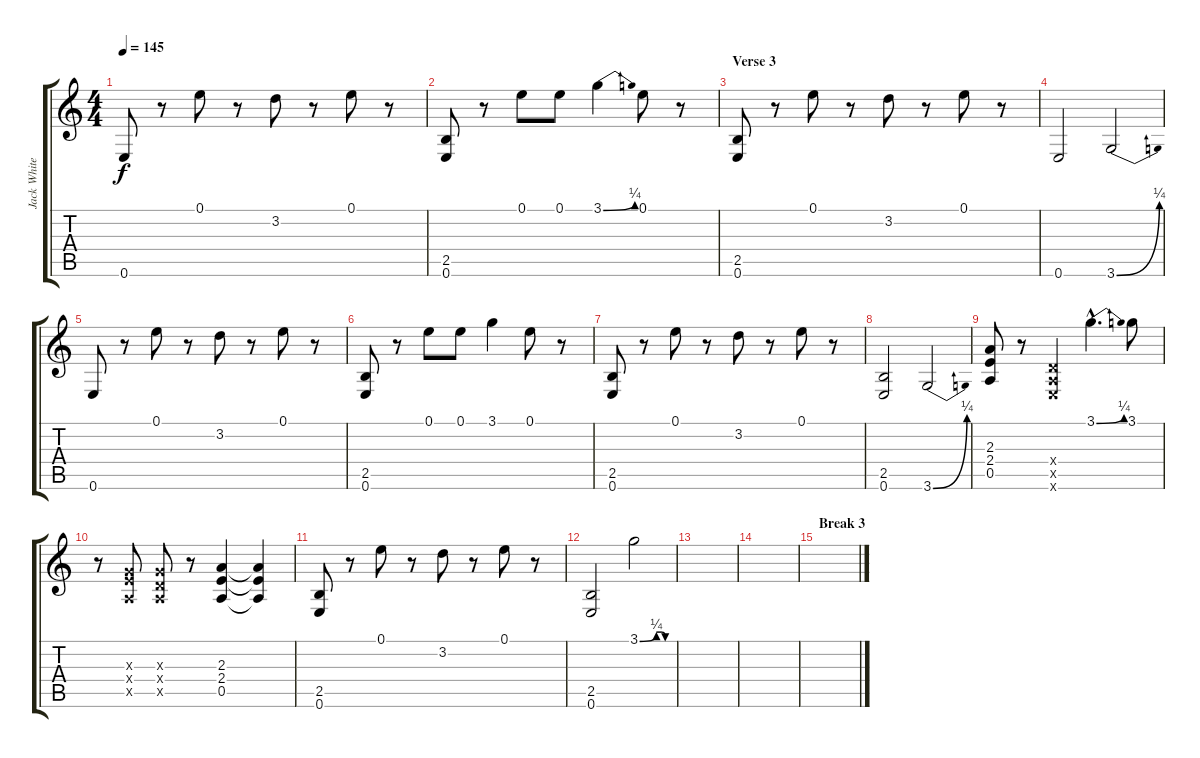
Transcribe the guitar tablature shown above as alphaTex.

\track ("Jack White - Lead Guitar" "Jack White") {instrument distortionguitar}
\staff {score tabs}
\tuning (E4 B3 G3 D3 A2 E2) {hide}
\ts (4 4)
\tempo 145
\clef g2
\ks c
0.6.8{dy f} r.8 0.1.8 r.8 3.2.8 r.8 0.1.8 r.8 |
(2.5 0.6).8 r.8 0.1.8 0.1.8 3.1{be (bend 0 0 60 1)}.4 0.1.8 r.8 |
\section ("" "Verse 3")
(2.5 0.6).8 r.8 0.1.8 r.8 3.2.8 r.8 0.1.8 r.8 |
0.6.2 3.6{be (bend 0 0 60 1)}.2 |
0.6.8 r.8 0.1.8 r.8 3.2.8 r.8 0.1.8 r.8 |
(2.5 0.6).8 r.8 0.1.8 0.1.8 3.1.4 0.1.8 r.8 |
(2.5 0.6).8 r.8 0.1.8 r.8 3.2.8 r.8 0.1.8 r.8 |
(2.5 0.6).2 3.6{be (bend 0 0 60 1)}.2 |
(2.3 2.4 0.5).8 r.8 (0.4{x} 0.5{x} 0.6{x}).4 3.1{be (bend 0 0 60 1) hac}.4{d} 3.1.8 |
r.8 (0.3{x} 2.4{x} 0.5{x}).8 (0.3{x} 0.4{x} 0.5{x}).8 r.8 (2.3 2.4 0.5).4 (2.3{t} 2.4{t} 0.5{t}).4 |
(2.5 0.6).8 r.8 0.1.8 r.8 3.2.8 r.8 0.1.8 r.8 |
(2.5 0.6).2 3.1{be (custom 0 0 30 1 40 1 46 0 60 0)}.2 |
|
|
\section ("" "Break 3")
